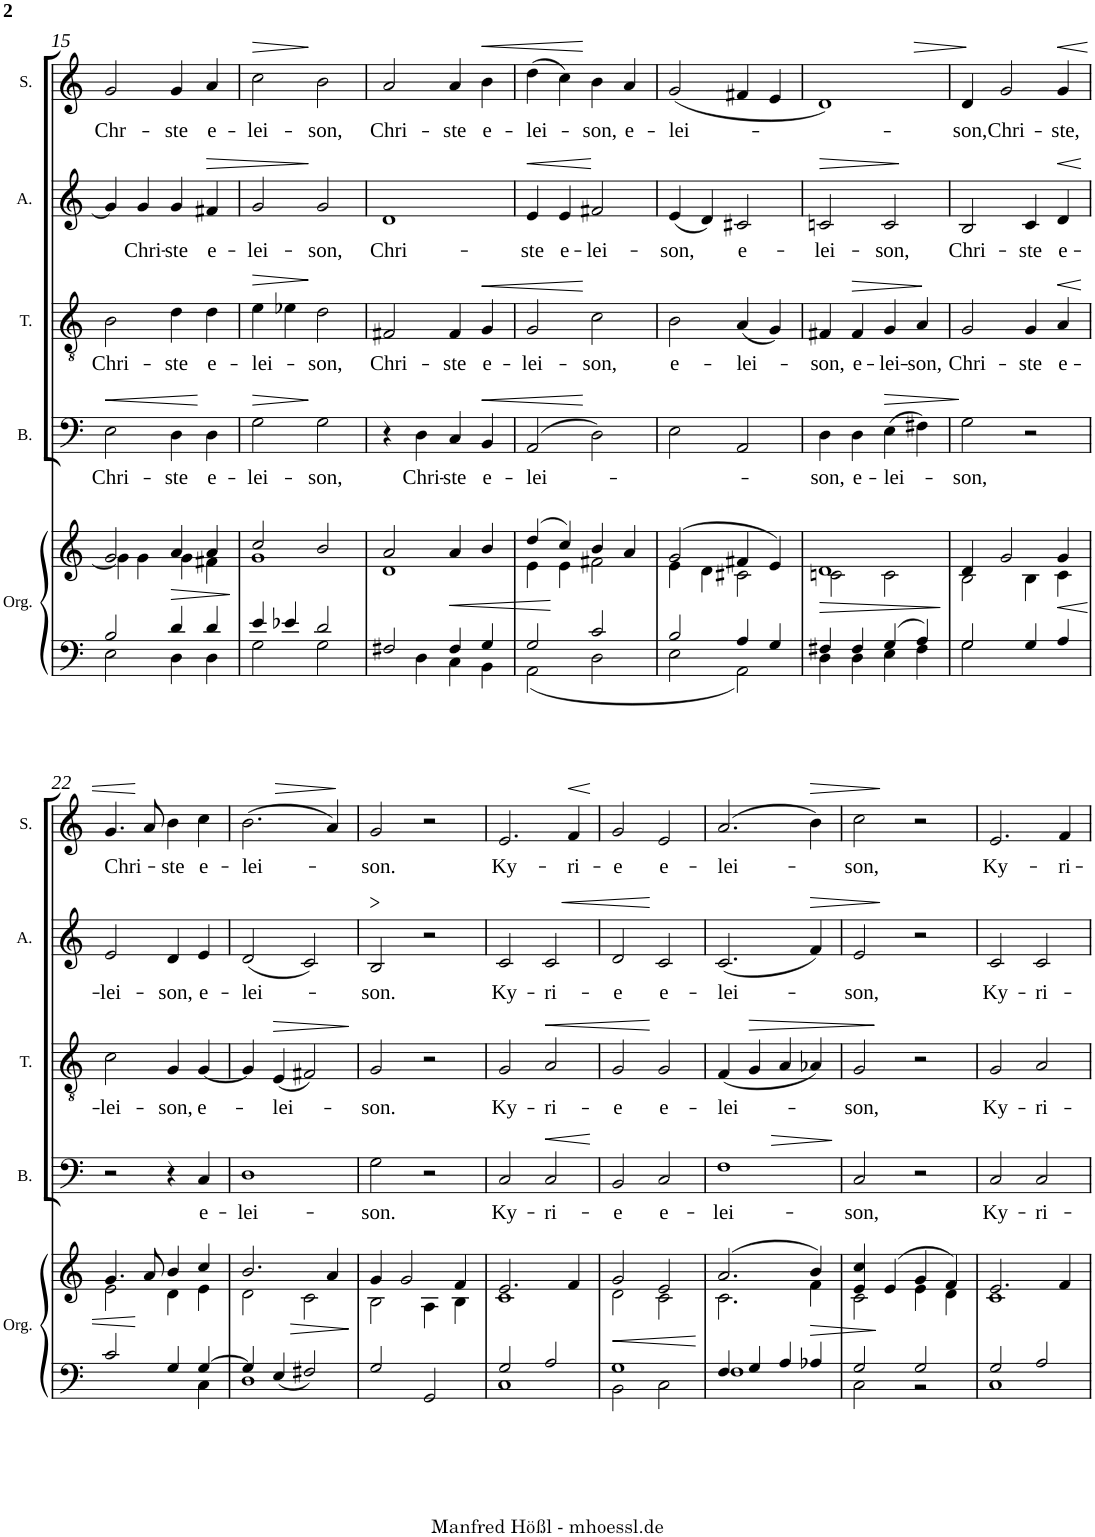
**kern	**kern	**dynam	**kern	**text	**dynam	**kern	**text	**dynam	**kern	**text	**dynam	**kern	**text	**dynam
*part5	*part5	*part5	*part4	*part4	*part4	*part3	*part3	*part3	*part2	*part2	*part2	*part1	*part1	*part1
*staff6	*staff5	*staff5/6	*staff4	*staff4	*staff4	*staff3	*staff3	*staff3	*staff2	*staff2	*staff2	*staff1	*staff1	*staff1
*I"Organ	*	*	*I"Bass	*	*	*I"Tenor	*	*	*I"Alto	*	*	*I"Soprano	*	*
*I'Org.	*	*	*I'B.	*	*	*I'T.	*	*	*I'A.	*	*	*I'S.	*	*
!!LO:PB:g=z
*clefF4	*clefG2	*	*clefF4	*	*	*clefGv2	*	*	*clefG2	*	*	*clefG2	*	*
*k[]	*k[]	*	*k[]	*	*	*k[]	*	*	*k[]	*	*	*k[]	*	*
*M4/4	*M4/4	*	*M4/4	*	*	*M4/4	*	*	*M4/4	*	*	*M4/4	*	*
*met(c)	*met(c)	*	*met(c)	*	*	*met(c)	*	*	*met(c)	*	*	*met(c)	*	*
=15	=15	=15	=15	=15	=15	=15	=15	=15	=15	=15	=15	=15	=15	=15
*^	*^	*	*	*	*	*	*	*	*	*	*	*	*	*
!	!	!	!	!	!	!LO:LY:b	!LO:HP:b	!	!LO:LY:b	!	!	!	!	!	!LO:LY:b	!
2B/	2E\	2g/	4g\]	.	2E\	Chri-	<	2B\	Chri-	.	4g/]	.	.	2g/	Chr-	.
!	!	!	!	!	!	!	!	!	!	!	!	!LO:LY:b	!	!	!	!
.	.	.	4g\	.	.	.	.	.	.	.	4g/	Chri-	.	.	.	.
!	!	!	!	!LO:HP:b	!	!LO:LY:b	!	!	!LO:LY:b	!	!	!LO:LY:b	!	!	!LO:LY:b	!
4d/	4D\	4a/	4g\	>	4D\	-ste	.	4d\	-ste	.	4g/	-ste	.	4g/	-ste	.
!	!	!	!	!	!	!LO:LY:b	!	!	!LO:LY:b	!	!	!LO:LY:b	!LO:HP:b	!	!LO:LY:b	!
4d/	4D\	4a/	4f#X\	.	4D\	e-	.	4d\	e-	.	4f#X/	e-	>	4a/	e-	.
=16	=16	=16	=16	=16	=16	=16	=16	=16	=16	=16	=16	=16	=16	=16	=16	=16
!	!	!	!	!	!	!LO:LY:b	!LO:HP:b	!	!LO:LY:b	!LO:HP:b	!	!LO:LY:b	!	!	!LO:LY:b	!LO:HP:b
4e/	2G\	2cc/	1g	.	2G\	-lei-	>	4e\	-lei-	>	2g/	-lei-	.	2cc\	-lei-	>
4e-X/	.	.	.	.	.	.	.	4e-X\	.	.	.	.	.	.	.	.
!	!	!	!	!	!	!LO:LY:b	!	!	!LO:LY:b	!	!	!LO:LY:b	!	!	!LO:LY:b	!
2d/	2G\	2b/	.	.	2G\	-son,	[	2d\	-son,	.	2g/	-son,	.	2b\	-son,	]
=17	=17	=17	=17	=17	=17	=17	=17	=17	=17	=17	=17	=17	=17	=17	=17	=17
!	!	!	!	!	!	!	!	!	!LO:LY:b	!	!	!LO:LY:b	!	!	!LO:LY:b	!
2F#X/	4ryy	2a/	1d	.	4r	.	.	2F#X/	Chri-	.	1d	Chri-	.	2a/	Chri-	.
!	!	!	!	!	!	!LO:LY:b	!	!	!	!	!	!	!	!	!	!
.	4D\	.	.	.	4D\	Chri-	.	.	.	.	.	.	.	.	.	.
!	!	!	!	!LO:HP:b	!	!LO:LY:b	!	!	!LO:LY:b	!	!	!	!	!	!LO:LY:b	!
4F#/	4C\	4a/	.	<	4C/	-ste	.	4F#/	-ste	.	.	.	.	4a/	-ste	.
!	!	!	!	!	!	!LO:LY:b	!LO:HP:b	!	!LO:LY:b	!LO:HP:b	!	!	!	!	!LO:LY:b	!LO:HP:b
4G/	4BB\	4b/	.	.	4BB/	e-	<	4G/	e-	<	.	.	.	4b\	e-	<
=18	=18	=18	=18	=18	=18	=18	=18	=18	=18	=18	=18	=18	=18	=18	=18	=18
!	!	!	!	!	!	!LO:LY:b	!	!	!LO:LY:b	!	!	!LO:LY:b	!LO:HP:b	!	!LO:LY:b	!
2G/	2AA\	(4dd/	4e\	.	(2AA/	-lei-	.	2G/	-lei-	.	4e/	-ste	<	(>4dd\	-lei-	.
!	!	!	!	!	!	!	!	!	!	!	!	!LO:LY:b	!	!	!	!
.	.	4cc/)	4e\	]	.	.	.	.	.	.	4e/	e-	.	4cc\)	.	.
!	!	!	!	!	!	!	!	!	!LO:LY:b	!	!	!LO:LY:b	!	!	!LO:LY:b	!
2c/	2D\	4b/	2f#X\	.	2D\)	.	]	2c\	-son,	]	2f#X/	-lei-	]	4b\	-son,	[
!	!	!	!	!	!	!	!	!	!	!	!	!	!	!	!LO:LY:b	!
.	.	4a/	.	.	.	.	.	.	.	.	.	.	.	4a/	e-	.
=19	=19	=19	=19	=19	=19	=19	=19	=19	=19	=19	=19	=19	=19	=19	=19	=19
!	!	!	!	!	!	!	!	!	!LO:LY:b	!	!	!LO:LY:b	!	!	!LO:LY:b	!
2B/	2E\	(2g/	4e\	.	2E\	.	.	2B\	e-	.	(<4e/	-son,	.	(<2g/	-lei-	.
.	.	.	4d\	.	.	.	.	.	.	.	4d/)	.	.	.	.	.
!	!	!	!	!	!	!	!	!	!LO:LY:b	!	!	!LO:LY:b	!	!	!	!
4A/	2AA\	4f#X/	2c#X\	.	2AA/	.	.	(<4A/	-lei-	.	2c#X/	e-	.	4f#X/	.	.
4G/	.	4e/)	.	.	.	.	.	4G/)	.	.	.	.	.	4e/	.	.
=20	=20	=20	=20	=20	=20	=20	=20	=20	=20	=20	=20	=20	=20	=20	=20	=20
!	!	!	!	!LO:HP:b	!	!LO:LY:b	!	!	!LO:LY:b	!	!	!LO:LY:b	!LO:HP:b	!	!	!LO:HP:b
4F#X/	4D\	1d	2cn\	>	4D\	-son,	.	4F#X/	-son,	.	2cn/	-lei-	>	1d)	.	>
!	!	!	!	!	!	!LO:LY:b	!	!	!LO:LY:b	!LO:HP:b	!	!	!	!	!	!
4F#/	4D\	.	.	.	4D\	e-	.	4F#/	e-	>	.	.	.	.	.	.
!	!	!	!	!	!	!LO:LY:b	!LO:HP:b	!	!LO:LY:b	!	!	!LO:LY:b	!	!	!	!
4G/	4E\	.	2c\	.	(>4E\	-lei-	>	4G/	-lei-	.	2c/	-son,	.	.	.	.
!	!	!	!	!	!	!	!	!	!LO:LY:b	!	!	!	!	!	!	!
4A/	4F#\	.	.	.	4F#X\)	.	.	4A/	-son,	.	.	.	.	.	.	.
*v	*v	*	*	*	*	*	*	*	*	*	*	*	*	*	*	*
*	*v	*v	*	*	*	*	*	*	*	*	*	*	*	*	*
.	.	[	.	.	.	.	.	[	.	.	[	.	.	]
=21	=21	=21	=21	=21	=21	=21	=21	=21	=21	=21	=21	=21	=21	=21
*^	*^	*	*	*	*	*	*	*	*	*	*	*	*	*
!	!	!	!	!	!	!LO:LY:b	!	!	!LO:LY:b	!	!	!LO:LY:b	!	!	!LO:LY:b	!
2G/	2G\	4d/	2B\	.	2G\	-son,	.	2G/	Chri-	.	2B/	Chri-	.	4d/	-son,	.
!	!	!	!	!	!	!	!	!	!	!	!	!	!	!	!LO:LY:b	!
.	.	2g/	.	.	.	.	.	.	.	.	.	.	.	2g/	Chri-	.
!	!	!	!	!	!	!	!	!	!LO:LY:b	!	!	!LO:LY:b	!	!	!	!
4G/	2ryy	.	4B\	.	2r	.	[	4G/	-ste	.	4c/	-ste	.	.	.	.
!	!	!	!	!LO:HP:b	!	!	!	!	!LO:LY:b	!LO:HP:b	!	!LO:LY:b	!LO:HP:b	!	!LO:LY:b	!LO:HP:b
4A/	.	4g/	4c\	<	.	.	.	4A/	e-	<	4d/	e-	<	4g/	-ste,	<
*v	*v	*	*	*	*	*	*	*	*	*	*	*	*	*	*	*
*	*v	*v	*	*	*	*	*	*	*	*	*	*	*	*	*
.	.	.	.	.	.	.	.	]	.	.	]	.	.	.
!!LO:LB:g=z
=22	=22	=22	=22	=22	=22	=22	=22	=22	=22	=22	=22	=22	=22	=22
*^	*^	*	*	*	*	*	*	*	*	*	*	*	*	*
!	!	!	!	!	!	!	!	!	!LO:LY:b	!	!	!LO:LY:b	!	!	!LO:LY:b	!
2c/	2.ryy	4.g/	2e\	.	2r	.	.	2c\	-lei-	.	2e/	-lei-	.	4.g/	Chri-	.
.	.	8a/	.	]	.	.	.	.	.	.	.	.	.	8a/	.	[
!	!	!	!	!	!	!	!	!	!LO:LY:b	!	!	!LO:LY:b	!	!	!LO:LY:b	!
4G/	.	4b/	4d\	.	4r	.	.	4G/	-son,	.	4d/	-son,	.	4b\	-ste	.
!	!	!	!	!	!	!LO:LY:b	!	!	!LO:LY:b	!	!	!LO:LY:b	!	!	!LO:LY:b	!
[>4G/	4C\	4cc/	4e\	.	4C/	e-	.	[4G/	e-	.	4e/	e-	.	4cc\	e-	.
=23	=23	=23	=23	=23	=23	=23	=23	=23	=23	=23	=23	=23	=23	=23	=23	=23
!	!	!	!	!	!	!LO:LY:b	!	!	!	!	!	!LO:LY:b	!	!	!LO:LY:b	!LO:HP:b
4G/]	1D	2.b/	2d\	.	1D	-lei-	.	4G/]	.	.	(<2d/	-lei-	.	(>2.b\	-lei-	>
!	!	!	!	!	!	!	!	!	!LO:LY:b	!LO:HP:b	!	!	!	!	!	!
4E/	.	.	.	.	.	.	.	(<4E/	-lei-	>	.	.	.	.	.	.
!	!	!	!	!LO:HP:b	!	!	!	!	!	!	!	!	!	!	!	!
2F#X/	.	.	2c\	>	.	.	.	2F#X/)	.	.	2c/)	.	.	.	.	.
.	.	4a/	.	.	.	.	.	.	.	.	.	.	.	4a/)	.	]
*v	*v	*	*	*	*	*	*	*	*	*	*	*	*	*	*	*
*	*v	*v	*	*	*	*	*	*	*	*	*	*	*	*	*
.	.	[	.	.	.	.	.	[	.	.	[	.	.	.
=24	=24	=24	=24	=24	=24	=24	=24	=24	=24	=24	=24	=24	=24	=24
*	*^	*	*	*	*	*	*	*	*	*	*	*	*	*
!	!	!	!	!	!LO:LY:b	!	!	!LO:LY:b	!	!	!LO:LY:b	!LO:HP:b	!	!LO:LY:b	!
2G/	4g/	2B\	.	2G\	-son.	.	2G/	-son.	.	2B/	-son.	>	2g/	-son.	.
.	2g/	.	.	.	.	.	.	.	.	.	.	.	.	.	.
2GG/	.	4A\	.	2r	.	.	2r	.	.	2r	.	.	2r	.	.
.	4f/	4B\	.	.	.	.	.	.	.	.	.	.	.	.	.
=25	=25	=25	=25	=25	=25	=25	=25	=25	=25	=25	=25	=25	=25	=25	=25
*^	*	*	*	*	*	*	*	*	*	*	*	*	*	*	*
!	!	!	!	!	!	!LO:LY:b	!	!	!LO:LY:b	!	!	!LO:LY:b	!	!	!LO:LY:b	!
2G/	1C	2.e/	1c	.	2C/	Ky-	.	2G/	Ky-	.	2c/	Ky-	.	2.e/	Ky-	.
!	!	!	!	!	!	!LO:LY:b	!LO:HP:b	!	!LO:LY:b	!LO:HP:b	!	!LO:LY:b	!LO:HP:b	!	!	!
2A/	.	.	.	.	2C/	-ri-	<	2A/	-ri-	<	2c/	-ri-	<	.	.	.
!	!	!	!	!	!	!	!	!	!	!	!	!	!	!	!LO:LY:b	!LO:HP:b
.	.	4f/	.	.	.	.	.	.	.	.	.	.	.	4f/	-ri-	<
*v	*v	*	*	*	*	*	*	*	*	*	*	*	*	*	*	*
*	*v	*v	*	*	*	*	*	*	*	*	*	*	*	*	*
.	.	.	.	.	]	.	.	.	.	.	.	.	.	[
=26	=26	=26	=26	=26	=26	=26	=26	=26	=26	=26	=26	=26	=26	=26
*^	*	*	*	*	*	*	*	*	*	*	*	*	*	*
!	!	!	!LO:HP:b	!	!LO:LY:b	!	!	!LO:LY:b	!	!	!LO:LY:b	!	!	!LO:LY:b	!
*	*	*^	*	*	*	*	*	*	*	*	*	*	*	*	*
1G	2BB\	2g/	2d\	<	2BB/	-e	.	2G/	-e	.	2d/	-e	.	2g/	-e	.
!	!	!	!	!	!	!LO:LY:b	!	!	!LO:LY:b	!	!	!LO:LY:b	!	!	!LO:LY:b	!
.	2C\	2e/	2c\	.	2C/	e-	.	2G/	e-	]	2c/	e-	]	2e/	e-	.
*v	*v	*	*	*	*	*	*	*	*	*	*	*	*	*	*	*
*	*v	*v	*	*	*	*	*	*	*	*	*	*	*	*	*
.	.	]	.	.	.	.	.	.	.	.	.	.	.	.
=27	=27	=27	=27	=27	=27	=27	=27	=27	=27	=27	=27	=27	=27	=27
*^	*^	*	*	*	*	*	*	*	*	*	*	*	*	*
!	!	!	!	!	!	!LO:LY:b	!	!	!LO:LY:b	!	!	!LO:LY:b	!	!	!LO:LY:b	!
4F/	1F	(2.a/	2.c\	.	1F	-lei-	.	(<4F/	-lei-	.	(<2.c/	-lei-	.	(2.a/	-lei-	.
4G/	.	.	.	.	.	.	.	4G/	.	.	.	.	.	.	.	.
4A/	.	.	.	.	.	.	.	4A/	.	.	.	.	.	.	.	.
!	!	!	!	!	!	!	!	!	!	!	!	!	!	!	!	!LO:HP:b
4A-X/	.	4b/)	4f\	.	.	.	.	4A-X/)	.	.	4f/)	.	.	4b\)	.	>
*v	*v	*	*	*	*	*	*	*	*	*	*	*	*	*	*	*
*	*v	*v	*	*	*	*	*	*	*	*	*	*	*	*	*
.	.	.	.	.	[	.	.	.	.	.	.	.	.	.
=28	=28	=28	=28	=28	=28	=28	=28	=28	=28	=28	=28	=28	=28	=28
*^	*^	*	*	*	*	*	*	*	*	*	*	*	*	*
!	!	!	!	!	!	!LO:LY:b	!	!	!LO:LY:b	!	!	!LO:LY:b	!	!	!LO:LY:b	!
2G/	2C\	4e/ 4cc/	2c\	.	2C/	-son,	.	2G/	-son,	.	2e/	-son,	.	2cc\	-son,	.
.	.	(>4e/	.	[	.	.	.	.	.	.	.	.	.	.	.	.
2G/	2r	4g/	4e\	.	2r	.	.	2r	.	[	2r	.	[	2r	.	]
.	.	4f/)	4d\	.	.	.	.	.	.	.	.	.	.	.	.	.
=29	=29	=29	=29	=29	=29	=29	=29	=29	=29	=29	=29	=29	=29	=29	=29	=29
!	!	!	!	!	!	!LO:LY:b	!	!	!LO:LY:b	!	!	!LO:LY:b	!	!	!LO:LY:b	!
2G/	1C	2.e/	1c	.	2C/	Ky-	.	2G/	Ky-	.	2c/	Ky-	.	2.e/	Ky-	.
!	!	!	!	!	!	!LO:LY:b	!	!	!LO:LY:b	!	!	!LO:LY:b	!	!	!	!
2A/	.	.	.	.	2C/	-ri-	.	2A/	-ri-	.	2c/	-ri-	.	.	.	.
!	!	!	!	!	!	!	!	!	!	!	!	!	!	!	!LO:LY:b	!
.	.	4f/	.	.	.	.	.	.	.	.	.	.	.	4f/	-ri-	.
*v	*v	*	*	*	*	*	*	*	*	*	*	*	*	*	*	*
*	*v	*v	*	*	*	*	*	*	*	*	*	*	*	*	*
=	=	=	=	=	=	=	=	=	=	=	=	=	=	=
*-	*-	*-	*-	*-	*-	*-	*-	*-	*-	*-	*-	*-	*-	*-
